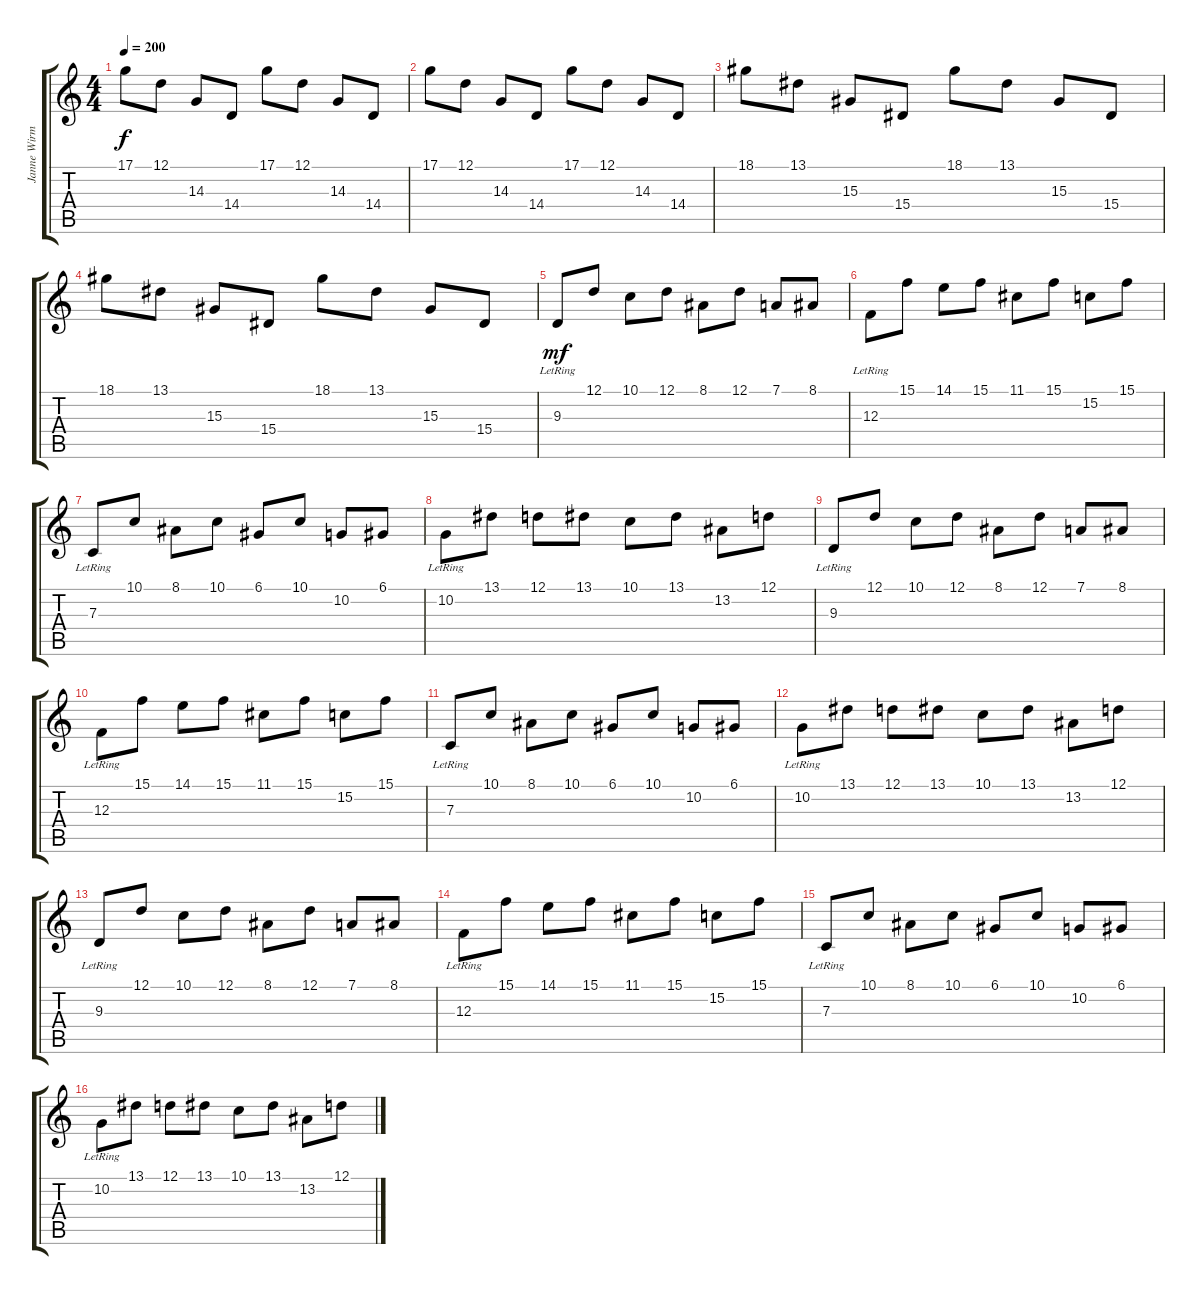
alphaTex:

\track ("Janne Wirman" "Janne Wirm") {instrument fx5brightness}
\staff {score tabs}
\tuning (D4 A3 F3 C3 G2 D2) {hide}
\ts (4 4)
\tempo 200
\clef g2
\ks c
17.1.8{dy f} 12.1.8 14.3.8 14.4.8 17.1.8 12.1.8 14.3.8 14.4.8 |
17.1.8 12.1.8 14.3.8 14.4.8 17.1.8 12.1.8 14.3.8 14.4.8 |
18.1.8 13.1.8 15.3.8 15.4.8 18.1.8 13.1.8 15.3.8 15.4.8 |
18.1.8 13.1.8 15.3.8 15.4.8 18.1.8 13.1.8 15.3.8 15.4.8 |
9.3{lr}.8{dy mf} 12.1.8 10.1.8 12.1.8 8.1.8 12.1.8 7.1.8 8.1.8 |
12.3{lr}.8 15.1.8 14.1.8 15.1.8 11.1.8 15.1.8 15.2.8 15.1.8 |
7.3{lr}.8 10.1.8 8.1.8 10.1.8 6.1.8 10.1.8 10.2.8 6.1.8 |
10.2{lr}.8 13.1.8 12.1.8 13.1.8 10.1.8 13.1.8 13.2.8 12.1.8 |
9.3{lr}.8 12.1.8 10.1.8 12.1.8 8.1.8 12.1.8 7.1.8 8.1.8 |
12.3{lr}.8 15.1.8 14.1.8 15.1.8 11.1.8 15.1.8 15.2.8 15.1.8 |
7.3{lr}.8 10.1.8 8.1.8 10.1.8 6.1.8 10.1.8 10.2.8 6.1.8 |
10.2{lr}.8 13.1.8 12.1.8 13.1.8 10.1.8 13.1.8 13.2.8 12.1.8 |
9.3{lr}.8 12.1.8 10.1.8 12.1.8 8.1.8 12.1.8 7.1.8 8.1.8 |
12.3{lr}.8 15.1.8 14.1.8 15.1.8 11.1.8 15.1.8 15.2.8 15.1.8 |
7.3{lr}.8 10.1.8 8.1.8 10.1.8 6.1.8 10.1.8 10.2.8 6.1.8 |
10.2{lr}.8 13.1.8 12.1.8 13.1.8 10.1.8 13.1.8 13.2.8 12.1.8
